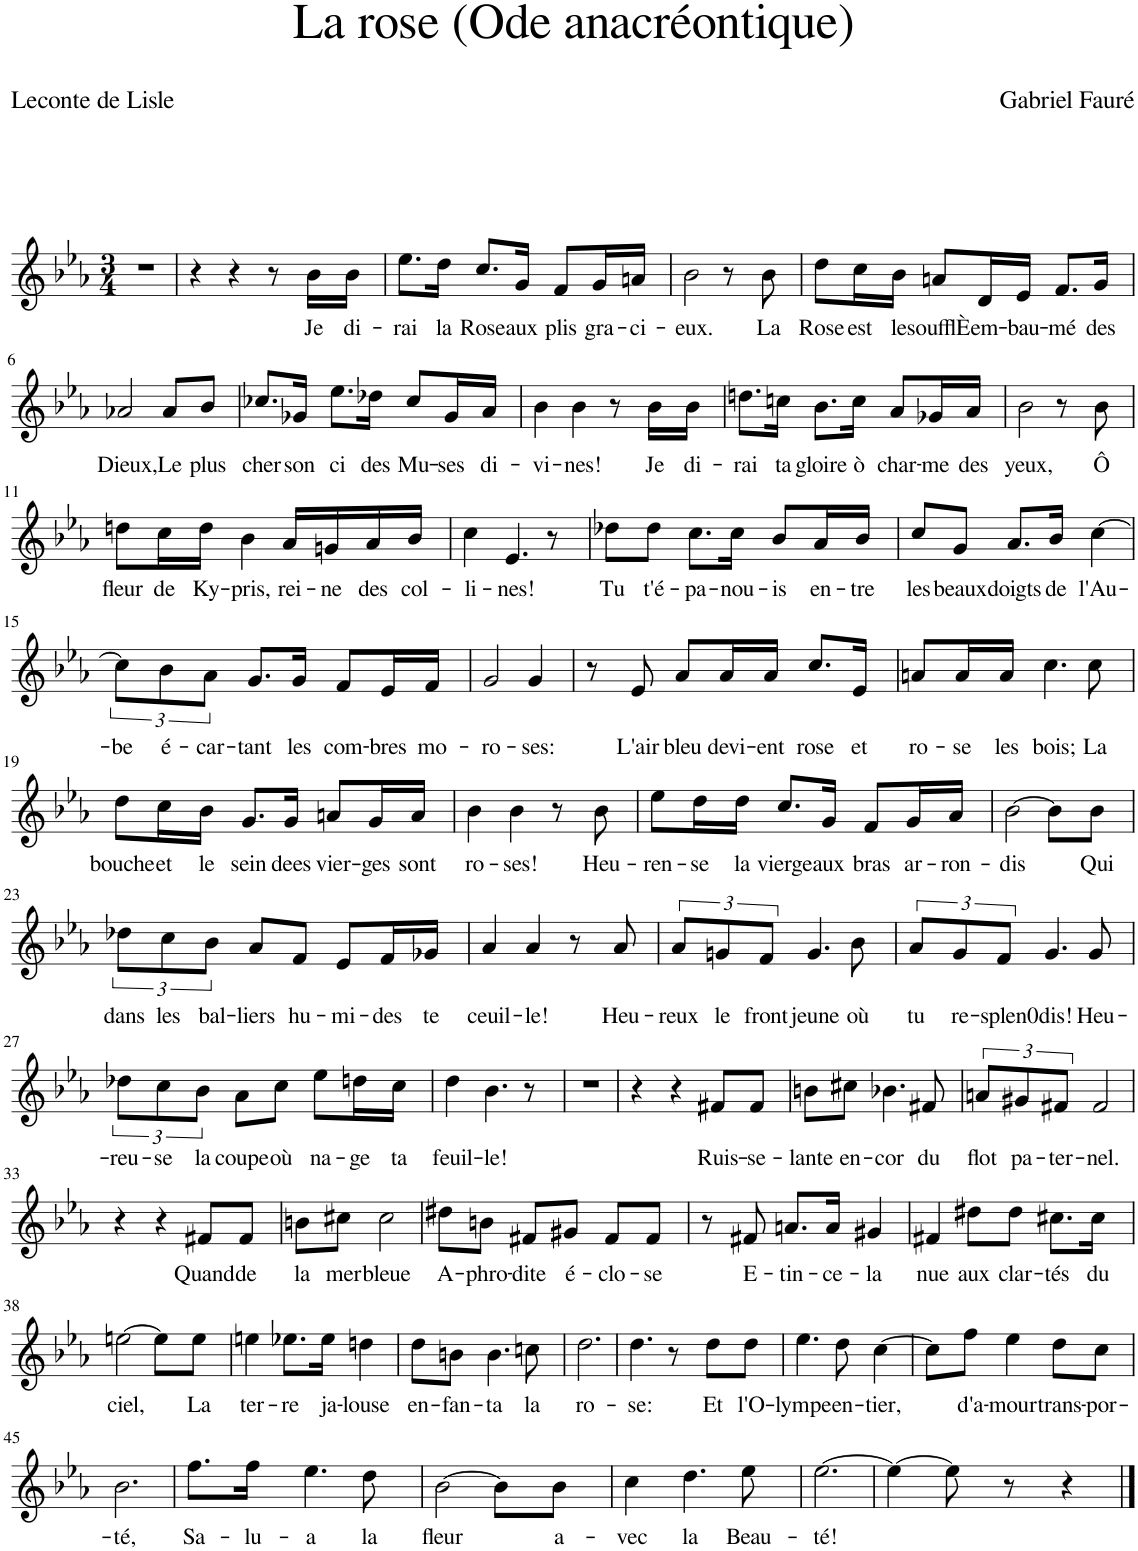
**kern	**text
*part1	*part1
*staff1	*staff1
*I"Piano	*
*I'Pno	*
*clefG2	*
*k[b-e-a-]	*
*M3/4	*
=1	=1
2.r	.
=2	=2
4r	.
4r	.
8r	.
!	!LO:LY:b
16b-\LL	Je
!	!LO:LY:b
16b-\JJ	di-
=3	=3
!	!LO:LY:b
8.ee-\L	-rai
!	!LO:LY:b
16dd\Jk	la
!	!LO:LY:b
8.cc/L	Rose
!	!LO:LY:b
16g/Jk	aux
!	!LO:LY:b
8f/L	plis
!	!LO:LY:b
16g/L	gra-
!	!LO:LY:b
16an/JJ	-ci-
=4	=4
!	!LO:LY:b
2b-\	-eux.
8r	.
!	!LO:LY:b
8b-\	La
=5	=5
!	!LO:LY:b
8dd\L	Rose
!	!LO:LY:b
16cc\L	est
!	!LO:LY:b
16b-\JJ	le
!	!LO:LY:b
8an/L	soufflÈ
!	!LO:LY:b
16d/L	em-
!	!LO:LY:b
16e-/JJ	-bau-
!	!LO:LY:b
8.f/L	-mé
!	!LO:LY:b
16g/Jk	des
!!LO:LB:g=z
=6	=6
!	!LO:LY:b
2a-X/	Dieux,
!	!LO:LY:b
8a-/L	Le
!	!LO:LY:b
8b-/J	plus
=7	=7
!	!LO:LY:b
8.cc-X/L	cher
!	!LO:LY:b
16g-X/Jk	son
!	!LO:LY:b
8.ee-\L	ci
!	!LO:LY:b
16dd-X\Jk	des
!	!LO:LY:b
8cc-/L	Mu-
!	!LO:LY:b
16g-/L	-ses
!	!LO:LY:b
16a-/JJ	di-
=8	=8
!	!LO:LY:b
4b-\	-vi-
!	!LO:LY:b
4b-\	-nes!
8r	.
!	!LO:LY:b
16b-\LL	Je
!	!LO:LY:b
16b-\JJ	di-
=9	=9
!	!LO:LY:b
8.ddn\L	-rai
!	!LO:LY:b
16ccn\Jk	ta
!	!LO:LY:b
8.b-\L	gloire
!	!LO:LY:b
16cc\Jk	ò
!	!LO:LY:b
8a-/L	char-
!	!LO:LY:b
16g-X/L	-me
!	!LO:LY:b
16a-/JJ	des
=10	=10
!	!LO:LY:b
2b-\	yeux,
8r	.
!	!LO:LY:b
8b-\	Ô
!!LO:LB:g=z
=11	=11
!	!LO:LY:b
8ddn\L	fleur
!	!LO:LY:b
16cc\L	de
!	!LO:LY:b
16dd\JJ	Ky-
!	!LO:LY:b
4b-\	-pris,
!	!LO:LY:b
16a-/LL	rei-
!	!LO:LY:b
16gn/	-ne
!	!LO:LY:b
16a-/	des
!	!LO:LY:b
16b-/JJ	col-
=12	=12
!	!LO:LY:b
4cc\	-li-
!	!LO:LY:b
4.e-/	-nes!
8r	.
=13	=13
!	!LO:LY:b
8dd-X\L	Tu
!	!LO:LY:b
8dd-\J	t'é-
!	!LO:LY:b
8.cc\L	-pa-
!	!LO:LY:b
16cc\Jk	-nou-
!	!LO:LY:b
8b-/L	-is
!	!LO:LY:b
16a-/L	en-
!	!LO:LY:b
16b-/JJ	-tre
=14	=14
!	!LO:LY:b
8cc/L	les
!	!LO:LY:b
8g/J	beaux
!	!LO:LY:b
8.a-/L	doigts
!	!LO:LY:b
16b-/Jk	de
!	!LO:LY:b
[4cc\	l'Au-
!!LO:LB:g=z
=15	=15
!	!LO:LY:b
12cc\L]	-be
!	!LO:LY:b
12b-\	é-
!	!LO:LY:b
12a-\J	-car-
!	!LO:LY:b
8.g/L	-tant
!	!LO:LY:b
16g/Jk	les
!	!LO:LY:b
8f/L	com-
!	!LO:LY:b
16e-/L	-bres
!	!LO:LY:b
16f/JJ	mo-
=16	=16
!	!LO:LY:b
2g/	-ro-
!	!LO:LY:b
4g/	-ses:
=17	=17
8r	.
!	!LO:LY:b
8e-/	L'air
!	!LO:LY:b
8a-/L	bleu
!	!LO:LY:b
16a-/L	devi-
!	!LO:LY:b
16a-/JJ	-ent
!	!LO:LY:b
8.cc/L	rose
!	!LO:LY:b
16e-/Jk	et
=18	=18
!	!LO:LY:b
8an/L	ro-
!	!LO:LY:b
16a/L	-se
!	!LO:LY:b
16a/JJ	les
!	!LO:LY:b
4.cc\	bois;
!	!LO:LY:b
8cc\	La
!!LO:LB:g=z
=19	=19
!	!LO:LY:b
8dd\L	bouche
!	!LO:LY:b
16cc\L	et
!	!LO:LY:b
16b-\JJ	le
!	!LO:LY:b
8.g/L	sein
!	!LO:LY:b
16g/Jk	dees
!	!LO:LY:b
8an/L	vier-
!	!LO:LY:b
16g/L	-ges
!	!LO:LY:b
16a/JJ	sont
=20	=20
!	!LO:LY:b
4b-\	ro-
!	!LO:LY:b
4b-\	-ses!
8r	.
!	!LO:LY:b
8b-\	Heu-
=21	=21
!	!LO:LY:b
8ee-\L	-ren-
!	!LO:LY:b
16dd\L	-se
!	!LO:LY:b
16dd\JJ	la
!	!LO:LY:b
8.cc/L	vierge
!	!LO:LY:b
16g/Jk	aux
!	!LO:LY:b
8f/L	bras
!	!LO:LY:b
16g/L	ar-
!	!LO:LY:b
16a-/JJ	-ron-
=22	=22
!	!LO:LY:b
[2b-\	-dis
8b-\L]	.
!	!LO:LY:b
8b-\J	Qui
!!LO:LB:g=z
=23	=23
!	!LO:LY:b
12dd-X\L	dans
!	!LO:LY:b
12cc\	les
!	!LO:LY:b
12b-\J	bal-
!	!LO:LY:b
8a-/L	-liers
!	!LO:LY:b
8f/J	hu-
!	!LO:LY:b
8e-/L	mi-
!	!LO:LY:b
16f/L	-des
!	!LO:LY:b
16g-X/JJ	te
=24	=24
!	!LO:LY:b
4a-/	ceuil-
!	!LO:LY:b
4a-/	-le!
8r	.
!	!LO:LY:b
8a-/	Heu-
=25	=25
!	!LO:LY:b
12a-/L	-reux
!	!LO:LY:b
12gn/	le
!	!LO:LY:b
12f/J	front
!	!LO:LY:b
4.g/	jeune
!	!LO:LY:b
8b-\	où
=26	=26
!	!LO:LY:b
12a-/L	tu
!	!LO:LY:b
12g/	re-
!	!LO:LY:b
12f/J	-splen0
!	!LO:LY:b
4.g/	-dis!
!	!LO:LY:b
8g/	Heu-
!!LO:LB:g=z
=27	=27
!	!LO:LY:b
12dd-X\L	-reu-
!	!LO:LY:b
12cc\	-se
!	!LO:LY:b
12b-\J	la
!	!LO:LY:b
8a-\L	coupe
!	!LO:LY:b
8cc\J	où
!	!LO:LY:b
8ee-\L	na-
!	!LO:LY:b
16ddn\L	-ge
!	!LO:LY:b
16cc\JJ	ta
=28	=28
!	!LO:LY:b
4dd\	feuil-
!	!LO:LY:b
4.b-\	-le!
8r	.
=29	=29
2.r	.
=30	=30
4r	.
4r	.
!	!LO:LY:b
8f#X/L	Ruis-
!	!LO:LY:b
8f#/J	-se-
=31	=31
!	!LO:LY:b
8bn\L	-lante
!	!LO:LY:b
8cc#X\J	en-
!	!LO:LY:b
4.b-X\	-cor
!	!LO:LY:b
8f#X/	du
=32	=32
!	!LO:LY:b
12an/L	flot
!	!LO:LY:b
12g#X/	pa-
!	!LO:LY:b
12f#X/J	-ter-
!	!LO:LY:b
2f#/	-nel.
!!LO:LB:g=z
=33	=33
4r	.
4r	.
!	!LO:LY:b
8f#X/L	Quand
!	!LO:LY:b
8f#/J	de
=34	=34
!	!LO:LY:b
8bn\L	la
!	!LO:LY:b
8cc#X\J	mer
!	!LO:LY:b
2cc#\	bleue
=35	=35
!	!LO:LY:b
8dd#X\L	A-
!	!LO:LY:b
8bn\J	-phro-
!	!LO:LY:b
8f#X/L	-dite
!	!LO:LY:b
8g#X/J	é-
!	!LO:LY:b
8f#/L	-clo-
!	!LO:LY:b
8f#/J	-se
=36	=36
8r	.
!	!LO:LY:b
8f#X/	E-
!	!LO:LY:b
8.an/L	-tin-
!	!LO:LY:b
16a/Jk	-ce-
!	!LO:LY:b
4g#X/	-la
=37	=37
!	!LO:LY:b
4f#X/	nue
!	!LO:LY:b
8dd#X\L	aux
!	!LO:LY:b
8dd#\J	clar-
!	!LO:LY:b
8.cc#X\L	-tés
!	!LO:LY:b
16cc#\Jk	du
!!LO:LB:g=z
=38	=38
!	!LO:LY:b
[2een\	ciel,
8ee\L]	.
!	!LO:LY:b
8ee\J	La
=39	=39
!	!LO:LY:b
4een\	ter-
!	!LO:LY:b
8.ee-X\L	-re
!	!LO:LY:b
16ee-\Jk	ja-
!	!LO:LY:b
4ddn\	-louse
=40	=40
!	!LO:LY:b
8dd\L	en-
!	!LO:LY:b
8bn\J	-fan-
!	!LO:LY:b
4.b\	-ta
!	!LO:LY:b
8ccn\	la
=41	=41
!	!LO:LY:b
2.dd\	ro-
=42	=42
!	!LO:LY:b
4.dd\	-se:
8r	.
!	!LO:LY:b
8dd\L	Et
!	!LO:LY:b
8dd\J	l'O-
=43	=43
!	!LO:LY:b
4.ee-\	-lympe
!	!LO:LY:b
8dd\	en-
!	!LO:LY:b
[4cc\	-tier,
=44	=44
8cc\L]	.
!	!LO:LY:b
8ff\J	d'a-
!	!LO:LY:b
4ee-\	-mour
!	!LO:LY:b
8dd\L	trans-
!	!LO:LY:b
8cc\J	-por-
!!LO:LB:g=z
=45	=45
!	!LO:LY:b
2.b-\	-té,
=46	=46
!	!LO:LY:b
8.ff\L	Sa-
!	!LO:LY:b
16ff\Jk	-lu-
!	!LO:LY:b
4.ee-\	-a
!	!LO:LY:b
8dd\	la
=47	=47
!	!LO:LY:b
[2b-\	fleur
8b-\L]	.
!	!LO:LY:b
8b-\J	a-
=48	=48
!	!LO:LY:b
4cc\	-vec
!	!LO:LY:b
4.dd\	la
!	!LO:LY:b
8ee-\	Beau-
=49	=49
!	!LO:LY:b
[2.ee-\	-té!
=50	=50
4ee-\_	.
8ee-\]	.
8r	.
4r	.
==	==
*-	*-
